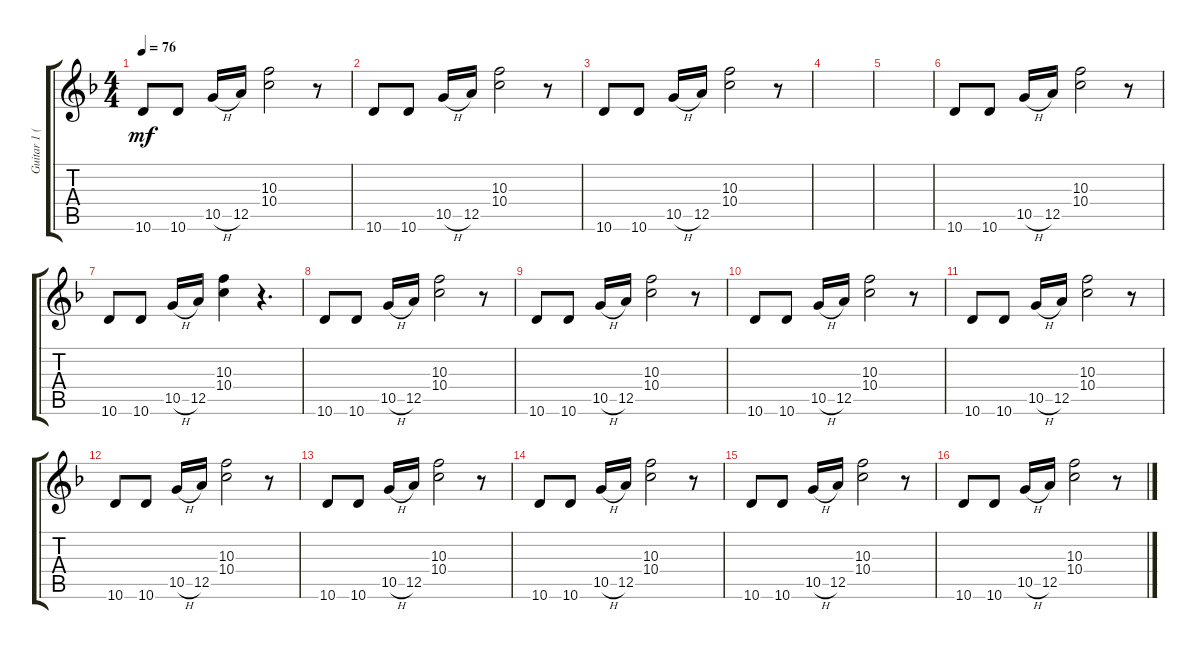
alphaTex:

\track ("Guitar 1 (dist.)" "Guitar 1 (") {instrument distortionguitar}
\staff {score tabs}
\tuning (E4 B3 G3 D3 A2 E2) {hide}
\ts (4 4)
\tempo 76
\clef g2
\ks f
10.6.8{dy mf} 10.6.8 10.5{h}.16 12.5.16 (10.3 10.4).2 r.8 |
10.6.8 10.6.8 10.5{h}.16 12.5.16 (10.3 10.4).2 r.8 |
10.6.8 10.6.8 10.5{h}.16 12.5.16 (10.3 10.4).2 r.8 |
|
|
10.6.8 10.6.8 10.5{h}.16 12.5.16 (10.3 10.4).2 r.8 |
10.6.8 10.6.8 10.5{h}.16 12.5.16 (10.3 10.4).4 r.4{d} |
10.6.8 10.6.8 10.5{h}.16 12.5.16 (10.3 10.4).2 r.8 |
10.6.8 10.6.8 10.5{h}.16 12.5.16 (10.3 10.4).2 r.8 |
10.6.8 10.6.8 10.5{h}.16 12.5.16 (10.3 10.4).2 r.8 |
10.6.8 10.6.8 10.5{h}.16 12.5.16 (10.3 10.4).2 r.8 |
10.6.8 10.6.8 10.5{h}.16 12.5.16 (10.3 10.4).2 r.8 |
10.6.8 10.6.8 10.5{h}.16 12.5.16 (10.3 10.4).2 r.8 |
10.6.8 10.6.8 10.5{h}.16 12.5.16 (10.3 10.4).2 r.8 |
10.6.8 10.6.8 10.5{h}.16 12.5.16 (10.3 10.4).2 r.8 |
10.6.8 10.6.8 10.5{h}.16 12.5.16 (10.3 10.4).2 r.8
